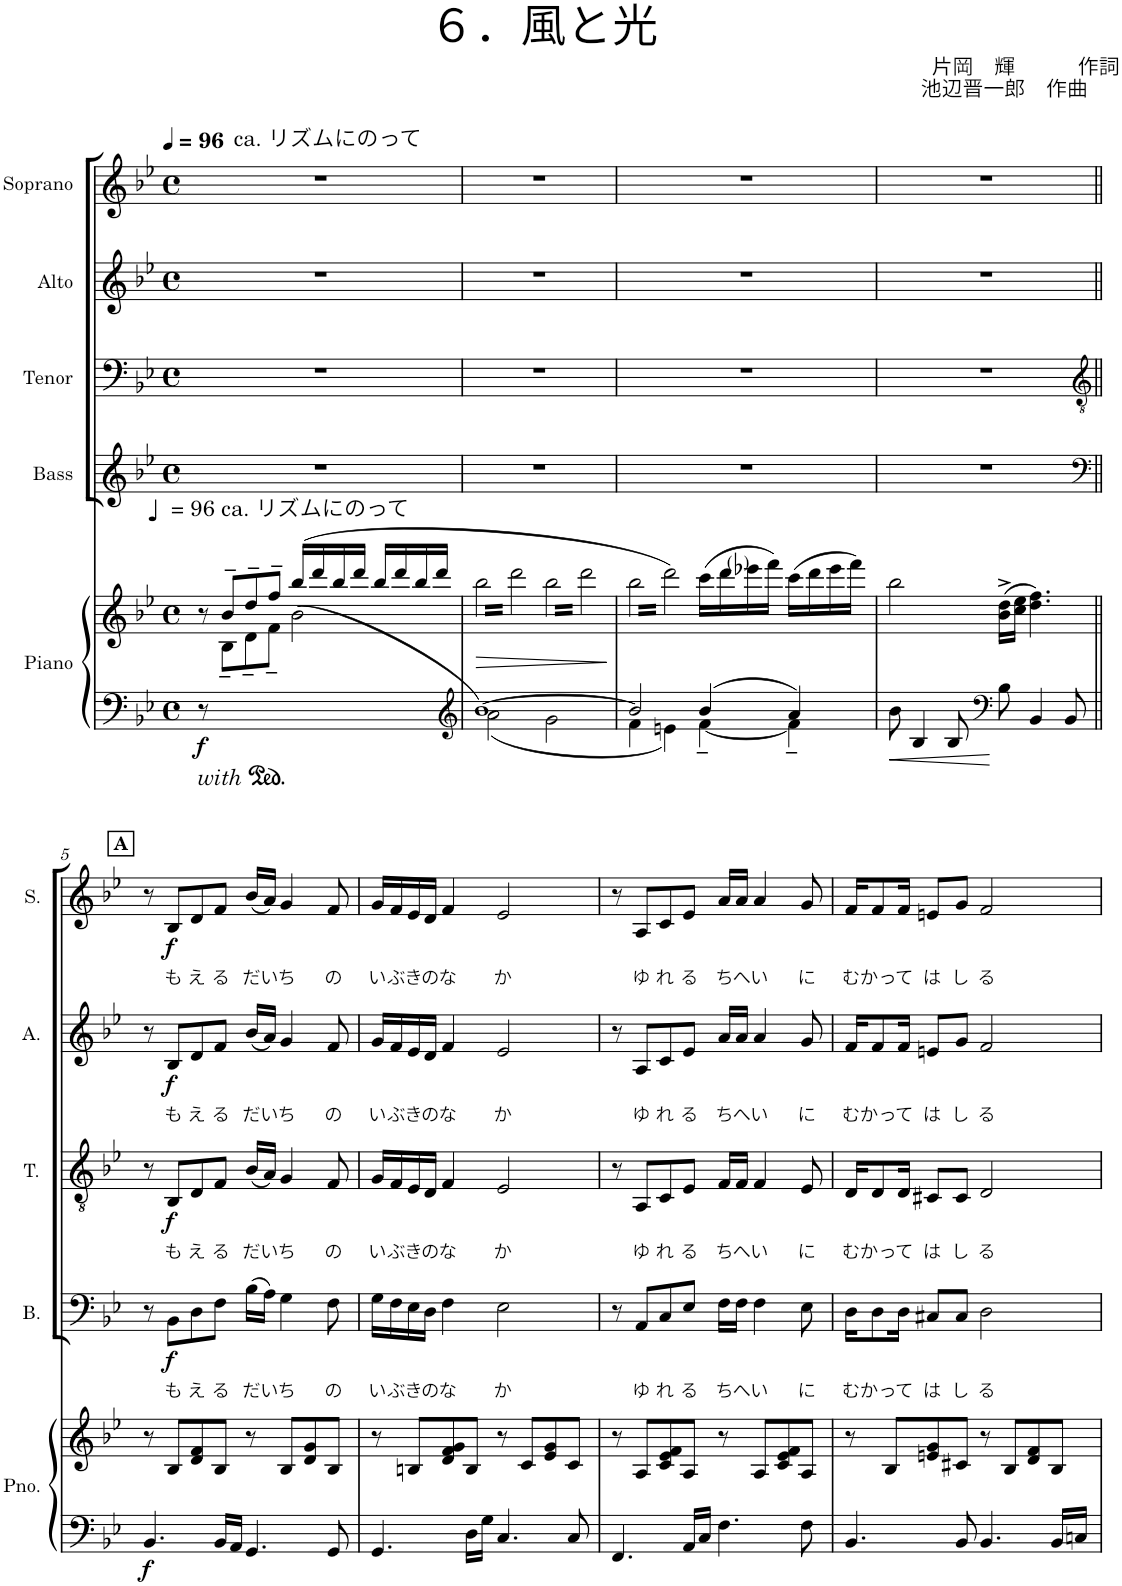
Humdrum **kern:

**kern	**kern	**dynam	**kern	**text	**dynam	**kern	**text	**dynam	**kern	**text	**dynam	**kern	**text	**dynam
*part5	*part5	*part5	*part4	*part4	*part4	*part3	*part3	*part3	*part2	*part2	*part2	*part1	*part1	*part1
*staff6	*staff5	*staff5/6	*staff4	*staff4	*staff4	*staff3	*staff3	*staff3	*staff2	*staff2	*staff2	*staff1	*staff1	*staff1
*I"Piano	*	*	*I"Bass	*	*	*I"Tenor	*	*	*I"Alto	*	*	*I"Soprano	*	*
*I'Pno.	*	*	*I'B.	*	*	*I'T.	*	*	*I'A.	*	*	*I'S.	*	*
*clefF4	*clefG2	*	*clefG2	*	*	*clefF4	*	*	*clefG2	*	*	*clefG2	*	*
*	*	*	*Trd12c21	*	*	*Trd8c14	*	*	*Trd5c9	*	*	*Trd1c2	*	*
*k[b-e-]	*k[b-e-]	*	*k[b-e-]	*	*	*k[b-e-]	*	*	*k[b-e-]	*	*	*k[b-e-]	*	*
*M4/4	*M4/4	*	*M4/4	*	*	*M4/4	*	*	*M4/4	*	*	*M4/4	*	*
*met(c)	*met(c)	*	*met(c)	*	*	*met(c)	*	*	*met(c)	*	*	*met(c)	*	*
*MM96	*MM96	*	*MM96	*	*	*MM96	*	*	*MM96	*	*	*MM96	*	*
*ped	*	*	*	*	*	*	*	*	*	*	*	*	*	*
=1	=1	=1	=1	=1	=1	=1	=1	=1	=1	=1	=1	=1	=1	=1
*	*^	*	*	*	*	*	*	*	*	*	*	*	*	*
!	!	!	!	!	!	!	!	!	!	!	!	!	!LO:TX:a:t=ca. リズムにのって	!	!
!	!LO:TX:a:t== 96 ca. リズムにのって	!	!	!	!	!	!	!	!	!	!	!	!	!	!
!	!	!	!LO:DY:b=2	!	!	!	!	!	!	!	!	!	!	!	!
8r	8r	8ryy	f	1r	.	.	1r	.	.	1r	.	.	1r	.	.
!	!LO:TX:a:B:t=♩	!	!	!	!	!	!	!	!	!	!	!	!	!	!
2..ryy	8b-~>/L	8B-~<\L	.	.	.	.	.	.	.	.	.	.	.	.	.
.	8dd~>/	8d~<\	.	.	.	.	.	.	.	.	.	.	.	.	.
.	8ff~>/J	8f~<\J	.	.	.	.	.	.	.	.	.	.	.	.	.
.	(16bb-/LL	(2b-\	.	.	.	.	.	.	.	.	.	.	.	.	.
.	16ddd/	.	.	.	.	.	.	.	.	.	.	.	.	.	.
.	16bb-/	.	.	.	.	.	.	.	.	.	.	.	.	.	.
.	16ddd/JJ	.	.	.	.	.	.	.	.	.	.	.	.	.	.
.	16bb-/LL	.	.	.	.	.	.	.	.	.	.	.	.	.	.
.	16ddd/	.	.	.	.	.	.	.	.	.	.	.	.	.	.
.	16bb-/	.	.	.	.	.	.	.	.	.	.	.	.	.	.
.	16ddd/JJ	.	.	.	.	.	.	.	.	.	.	.	.	.	.
*	*v	*v	*	*	*	*	*	*	*	*	*	*	*	*	*
=2	=2	=2	=2	=2	=2	=2	=2	=2	=2	=2	=2	=2	=2	=2
*clefG2	*	*	*	*	*	*	*	*	*	*	*	*	*	*
*^	*	*	*	*	*	*	*	*	*	*	*	*	*	*
*	*	*Xped	*	*	*	*	*	*	*	*	*	*	*	*	*
!	!	!	!LO:HP:b	!	!	!	!	!	!	!	!	!	!	!	!
*	*	*tremolo	*	*	*	*	*	*	*	*	*	*	*	*	*
[1b-)	2a\	32bb-\LLL	>	1r	.	.	1r	.	.	1r	.	.	1r	.	.
.	.	32ddd\	.	.	.	.	.	.	.	.	.	.	.	.	.
.	.	32bb-\	.	.	.	.	.	.	.	.	.	.	.	.	.
.	.	32ddd\	.	.	.	.	.	.	.	.	.	.	.	.	.
.	.	32bb-\	.	.	.	.	.	.	.	.	.	.	.	.	.
.	.	32ddd\	.	.	.	.	.	.	.	.	.	.	.	.	.
.	.	32bb-\	.	.	.	.	.	.	.	.	.	.	.	.	.
.	.	32ddd\	.	.	.	.	.	.	.	.	.	.	.	.	.
.	.	32bb-\	.	.	.	.	.	.	.	.	.	.	.	.	.
.	.	32ddd\	.	.	.	.	.	.	.	.	.	.	.	.	.
.	.	32bb-\	.	.	.	.	.	.	.	.	.	.	.	.	.
.	.	32ddd\	.	.	.	.	.	.	.	.	.	.	.	.	.
.	.	32bb-\	.	.	.	.	.	.	.	.	.	.	.	.	.
.	.	32ddd\	.	.	.	.	.	.	.	.	.	.	.	.	.
.	.	32bb-\	.	.	.	.	.	.	.	.	.	.	.	.	.
.	.	32ddd\JJJ	.	.	.	.	.	.	.	.	.	.	.	.	.
.	2g\	32bb-\LLL	.	.	.	.	.	.	.	.	.	.	.	.	.
.	.	32ddd\	.	.	.	.	.	.	.	.	.	.	.	.	.
.	.	32bb-\	.	.	.	.	.	.	.	.	.	.	.	.	.
.	.	32ddd\	.	.	.	.	.	.	.	.	.	.	.	.	.
.	.	32bb-\	.	.	.	.	.	.	.	.	.	.	.	.	.
.	.	32ddd\	.	.	.	.	.	.	.	.	.	.	.	.	.
.	.	32bb-\	.	.	.	.	.	.	.	.	.	.	.	.	.
.	.	32ddd\	.	.	.	.	.	.	.	.	.	.	.	.	.
.	.	32bb-\	.	.	.	.	.	.	.	.	.	.	.	.	.
.	.	32ddd\	.	.	.	.	.	.	.	.	.	.	.	.	.
.	.	32bb-\	.	.	.	.	.	.	.	.	.	.	.	.	.
.	.	32ddd\	.	.	.	.	.	.	.	.	.	.	.	.	.
.	.	32bb-\	.	.	.	.	.	.	.	.	.	.	.	.	.
.	.	32ddd\	.	.	.	.	.	.	.	.	.	.	.	.	.
.	.	32bb-\	.	.	.	.	.	.	.	.	.	.	.	.	.
.	.	32ddd\JJJ	.	.	.	.	.	.	.	.	.	.	.	.	.
*v	*v	*	*	*	*	*	*	*	*	*	*	*	*	*	*
.	.	]	.	.	.	.	.	.	.	.	.	.	.	.
=3	=3	=3	=3	=3	=3	=3	=3	=3	=3	=3	=3	=3	=3	=3
*^	*	*	*	*	*	*	*	*	*	*	*	*	*	*
2b-/]	4f\	32bb-\LLL	.	1r	.	.	1r	.	.	1r	.	.	1r	.	.
.	.	32ddd\)	.	.	.	.	.	.	.	.	.	.	.	.	.
.	.	32bb-\	.	.	.	.	.	.	.	.	.	.	.	.	.
.	.	32ddd\)	.	.	.	.	.	.	.	.	.	.	.	.	.
.	.	32bb-\	.	.	.	.	.	.	.	.	.	.	.	.	.
.	.	32ddd\)	.	.	.	.	.	.	.	.	.	.	.	.	.
.	.	32bb-\	.	.	.	.	.	.	.	.	.	.	.	.	.
.	.	32ddd\)	.	.	.	.	.	.	.	.	.	.	.	.	.
.	4en\	32bb-\	.	.	.	.	.	.	.	.	.	.	.	.	.
.	.	32ddd\)	.	.	.	.	.	.	.	.	.	.	.	.	.
.	.	32bb-\	.	.	.	.	.	.	.	.	.	.	.	.	.
.	.	32ddd\)	.	.	.	.	.	.	.	.	.	.	.	.	.
.	.	32bb-\	.	.	.	.	.	.	.	.	.	.	.	.	.
.	.	32ddd\)	.	.	.	.	.	.	.	.	.	.	.	.	.
.	.	32bb-\	.	.	.	.	.	.	.	.	.	.	.	.	.
.	.	32ddd\)JJJ	.	.	.	.	.	.	.	.	.	.	.	.	.
*	*	*Xtremolo	*	*	*	*	*	*	*	*	*	*	*	*	*
4b-/	[4f~\	(16ccc\LL	.	.	.	.	.	.	.	.	.	.	.	.	.
.	.	.	.	.	.	.	.	.	.	.	.	.	.	.	.
.	.	16ddd\	.	.	.	.	.	.	.	.	.	.	.	.	.
.	.	.	.	.	.	.	.	.	.	.	.	.	.	.	.
!	!	!LO:TX:a:t=(  )	!	!	!	!	!	!	!	!	!	!	!	!	!
.	.	16eee-X\	.	.	.	.	.	.	.	.	.	.	.	.	.
.	.	.	.	.	.	.	.	.	.	.	.	.	.	.	.
.	.	16fff\JJ)	.	.	.	.	.	.	.	.	.	.	.	.	.
.	.	.	.	.	.	.	.	.	.	.	.	.	.	.	.
4a/	4f~\]	(16ccc\LL	.	.	.	.	.	.	.	.	.	.	.	.	.
.	.	16ddd\	.	.	.	.	.	.	.	.	.	.	.	.	.
.	.	16eee-\	.	.	.	.	.	.	.	.	.	.	.	.	.
.	.	16fff\JJ)	.	.	.	.	.	.	.	.	.	.	.	.	.
*v	*v	*	*	*	*	*	*	*	*	*	*	*	*	*	*
=4	=4	=4	=4	=4	=4	=4	=4	=4	=4	=4	=4	=4	=4	=4
8b-\	2bb-\	.	1r	.	.	1r	.	.	1r	.	.	1r	.	.
4B-/	.	.	.	.	.	.	.	.	.	.	.	.	.	.
8B-/	.	.	.	.	.	.	.	.	.	.	.	.	.	.
*clefF4	*	*	*	*	*	*	*	*	*	*	*	*	*	*
8B-\	(16b-\^ 16dd\^LL	.	.	.	.	.	.	.	.	.	.	.	.	.
.	16cc\ 16ee-\JJ	.	.	.	.	.	.	.	.	.	.	.	.	.
4BB-/	4.dd\ 4.ff\)	.	.	.	.	.	.	.	.	.	.	.	.	.
8BB-/	.	.	.	.	.	.	.	.	.	.	.	.	.	.
!!LO:LB:g=z
!!LO:REH:place=s1:a:B:cj:t=A
=5||	=5||	=5||	=5||	=5||	=5||	=5||	=5||	=5||	=5||	=5||	=5||	=5||	=5||	=5||
*	*	*	*clefF4	*	*	*clefGv2	*	*	*	*	*	*	*	*
!	!	!LO:DY:b=2	!	!	!	!	!	!	!	!	!	!	!	!
4.BB-/	8r	f	8r	.	.	8r	.	.	8r	.	.	8r	.	.
!	!	!	!	!LO:LY:b	!LO:DY:b	!	!LO:LY:b	!LO:DY:b	!	!LO:LY:b	!LO:DY:b	!	!LO:LY:b	!LO:DY:b
.	8B-/L	.	8BB-\L	も	f	8BB-/L	も	f	8B-/L	も	f	8B-/L	も	f
!	!	!	!	!LO:LY:b	!	!	!LO:LY:b	!	!	!LO:LY:b	!	!	!LO:LY:b	!
.	8d/ 8f/	.	8D\	え	.	8D/	え	.	8d/	え	.	8d/	え	.
!	!	!	!	!LO:LY:b	!	!	!LO:LY:b	!	!	!LO:LY:b	!	!	!LO:LY:b	!
16BB-/LL	8B-/J	.	8F\J	る	.	8F/J	る	.	8f/J	る	.	8f/J	る	.
16AA/JJ	.	.	.	.	.	.	.	.	.	.	.	.	.	.
!	!	!	!	!LO:LY:b	!	!	!LO:LY:b	!	!	!LO:LY:b	!	!	!LO:LY:b	!
4.GG/	8r	.	(16B-\LL	だ	.	(16B-/LL	だ	.	(16b-/LL	だ	.	(16b-/LL	だ	.
!	!	!	!	!LO:LY:b	!	!	!LO:LY:b	!	!	!LO:LY:b	!	!	!LO:LY:b	!
.	.	.	16A\JJ)	い	.	16A/JJ)	い	.	16a/JJ)	い	.	16a/JJ)	い	.
!	!	!	!	!LO:LY:b	!	!	!LO:LY:b	!	!	!LO:LY:b	!	!	!LO:LY:b	!
.	8B-/L	.	4G\	ち	.	4G/	ち	.	4g/	ち	.	4g/	ち	.
.	8d/ 8g/	.	.	.	.	.	.	.	.	.	.	.	.	.
!	!	!	!	!LO:LY:b	!	!	!LO:LY:b	!	!	!LO:LY:b	!	!	!LO:LY:b	!
8GG/	8B-/J	.	8F\	の	.	8F/	の	.	8f/	の	.	8f/	の	.
=6	=6	=6	=6	=6	=6	=6	=6	=6	=6	=6	=6	=6	=6	=6
!	!	!	!	!LO:LY:b	!	!	!LO:LY:b	!	!	!LO:LY:b	!	!	!LO:LY:b	!
4.GG/	8r	.	16G\LL	い	.	16G/LL	い	.	16g/LL	い	.	16g/LL	い	.
!	!	!	!	!LO:LY:b	!	!	!LO:LY:b	!	!	!LO:LY:b	!	!	!LO:LY:b	!
.	.	.	16F\	ぶ	.	16F/	ぶ	.	16f/	ぶ	.	16f/	ぶ	.
!	!	!	!	!LO:LY:b	!	!	!LO:LY:b	!	!	!LO:LY:b	!	!	!LO:LY:b	!
.	8Bn/L	.	16E-\	き	.	16E-/	き	.	16e-/	き	.	16e-/	き	.
!	!	!	!	!LO:LY:b	!	!	!LO:LY:b	!	!	!LO:LY:b	!	!	!LO:LY:b	!
.	.	.	16D\JJ	の	.	16D/JJ	の	.	16d/JJ	の	.	16d/JJ	の	.
!	!	!	!	!LO:LY:b	!	!	!LO:LY:b	!	!	!LO:LY:b	!	!	!LO:LY:b	!
.	8d/ 8f/ 8g/	.	4F\	な	.	4F/	な	.	4f/	な	.	4f/	な	.
16D\LL	8B/J	.	.	.	.	.	.	.	.	.	.	.	.	.
16G\JJ	.	.	.	.	.	.	.	.	.	.	.	.	.	.
!	!	!	!	!LO:LY:b	!	!	!LO:LY:b	!	!	!LO:LY:b	!	!	!LO:LY:b	!
4.C/	8r	.	2E-\	か	.	2E-/	か	.	2e-/	か	.	2e-/	か	.
.	8c/L	.	.	.	.	.	.	.	.	.	.	.	.	.
.	8e-/ 8g/	.	.	.	.	.	.	.	.	.	.	.	.	.
8C/	8c/J	.	.	.	.	.	.	.	.	.	.	.	.	.
=7	=7	=7	=7	=7	=7	=7	=7	=7	=7	=7	=7	=7	=7	=7
4.FF/	8r	.	8r	.	.	8r	.	.	8r	.	.	8r	.	.
!	!	!	!	!LO:LY:b	!	!	!LO:LY:b	!	!	!LO:LY:b	!	!	!LO:LY:b	!
.	8A/L	.	8AA/L	ゆ	.	8AA/L	ゆ	.	8A/L	ゆ	.	8A/L	ゆ	.
!	!	!	!	!LO:LY:b	!	!	!LO:LY:b	!	!	!LO:LY:b	!	!	!LO:LY:b	!
.	8c/ 8e-/ 8f/	.	8C/	れ	.	8C/	れ	.	8c/	れ	.	8c/	れ	.
!	!	!	!	!LO:LY:b	!	!	!LO:LY:b	!	!	!LO:LY:b	!	!	!LO:LY:b	!
16AA/LL	8A/J	.	8E-/J	る	.	8E-/J	る	.	8e-/J	る	.	8e-/J	る	.
16C/JJ	.	.	.	.	.	.	.	.	.	.	.	.	.	.
!	!	!	!	!LO:LY:b	!	!	!LO:LY:b	!	!	!LO:LY:b	!	!	!LO:LY:b	!
4.F\	8r	.	16F\LL	ち	.	16F/LL	ち	.	16a/LL	ち	.	16a/LL	ち	.
!	!	!	!	!LO:LY:b	!	!	!LO:LY:b	!	!	!LO:LY:b	!	!	!LO:LY:b	!
.	.	.	16F\JJ	へ	.	16F/JJ	へ	.	16a/JJ	へ	.	16a/JJ	へ	.
!	!	!	!	!LO:LY:b	!	!	!LO:LY:b	!	!	!LO:LY:b	!	!	!LO:LY:b	!
.	8A/L	.	4F\	い	.	4F/	い	.	4a/	い	.	4a/	い	.
.	8c/ 8e-/ 8f/	.	.	.	.	.	.	.	.	.	.	.	.	.
!	!	!	!	!LO:LY:b	!	!	!LO:LY:b	!	!	!LO:LY:b	!	!	!LO:LY:b	!
8F\	8A/J	.	8E-\	に	.	8E-/	に	.	8g/	に	.	8g/	に	.
=8	=8	=8	=8	=8	=8	=8	=8	=8	=8	=8	=8	=8	=8	=8
!	!	!	!	!LO:LY:b	!	!	!LO:LY:b	!	!	!LO:LY:b	!	!	!LO:LY:b	!
4.BB-/	8r	.	16D\KL	む	.	16D/KL	む	.	16f/KL	む	.	16f/KL	む	.
!	!	!	!	!LO:LY:b	!	!	!LO:LY:b	!	!	!LO:LY:b	!	!	!LO:LY:b	!
.	.	.	8D\	かっ	.	8D/	かっ	.	8f/	かっ	.	8f/	かっ	.
.	8B-/L	.	.	.	.	.	.	.	.	.	.	.	.	.
!	!	!	!	!LO:LY:b	!	!	!LO:LY:b	!	!	!LO:LY:b	!	!	!LO:LY:b	!
.	.	.	16D\Jk	て	.	16D/Jk	て	.	16f/Jk	て	.	16f/Jk	て	.
!	!	!	!	!LO:LY:b	!	!	!LO:LY:b	!	!	!LO:LY:b	!	!	!LO:LY:b	!
.	8en/ 8g/	.	8C#X/L	は	.	8C#X/L	は	.	8en/L	は	.	8en/L	は	.
!	!	!	!	!LO:LY:b	!	!	!LO:LY:b	!	!	!LO:LY:b	!	!	!LO:LY:b	!
8BB-/	8c#X/J	.	8C#/J	し	.	8C#/J	し	.	8g/J	し	.	8g/J	し	.
!	!	!	!	!LO:LY:b	!	!	!LO:LY:b	!	!	!LO:LY:b	!	!	!LO:LY:b	!
4.BB-/	8r	.	2D\	る	.	2D/	る	.	2f/	る	.	2f/	る	.
.	8B-/L	.	.	.	.	.	.	.	.	.	.	.	.	.
.	8d/ 8f/	.	.	.	.	.	.	.	.	.	.	.	.	.
16BB-/LL	8B-/J	.	.	.	.	.	.	.	.	.	.	.	.	.
16Cn/JJ	.	.	.	.	.	.	.	.	.	.	.	.	.	.
=	=	=	=	=	=	=	=	=	=	=	=	=	=	=
*-	*-	*-	*-	*-	*-	*-	*-	*-	*-	*-	*-	*-	*-	*-
